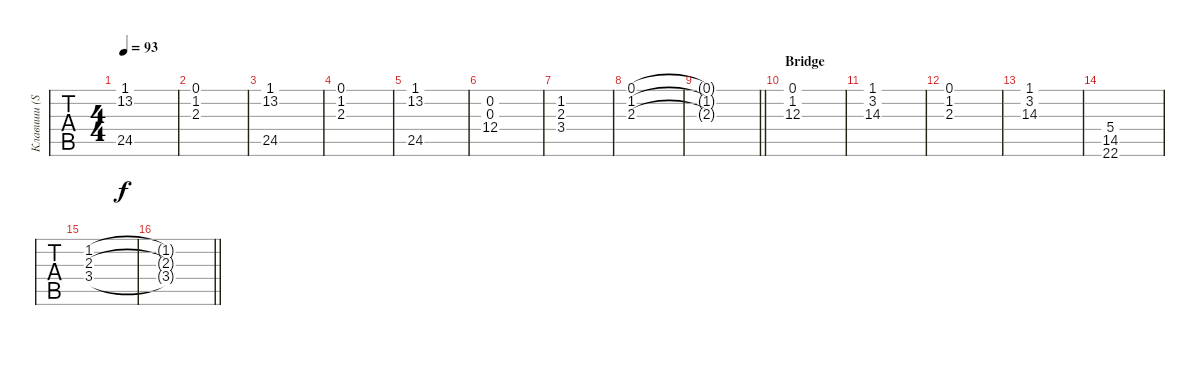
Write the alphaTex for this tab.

\track ("Клавиши (String)" "Клавиши (S") {instrument stringensemble1}
\staff {tabs}
\tuning (E4 B3 G3 D3 A2 E2) {hide}
\ts (4 4)
\tempo 93
\clef g2
\ks c
(1.1 13.2 24.5).1{dy f} |
(0.1 1.2 2.3).1 |
(1.1 13.2 24.5).1 |
(0.1 1.2 2.3).1 |
(1.1 13.2 24.5).1 |
(0.2 0.3 12.4).1 |
(1.2 2.3 3.4).1 |
(0.1 1.2 2.3).1 |
\barLineRight lightlight
(0.1{t} 1.2{t} 2.3{t}).1 |
\section ("" "Bridge")
(0.1 1.2 12.3).1 |
(1.1 3.2 14.3).1 |
(0.1 1.2 2.3).1 |
(1.1 3.2 14.3).1 |
(5.4 14.5 22.6).1 |
(1.2 2.3 3.4).1 |
\barLineRight lightlight
(1.2{t} 2.3{t} 3.4{t}).1
